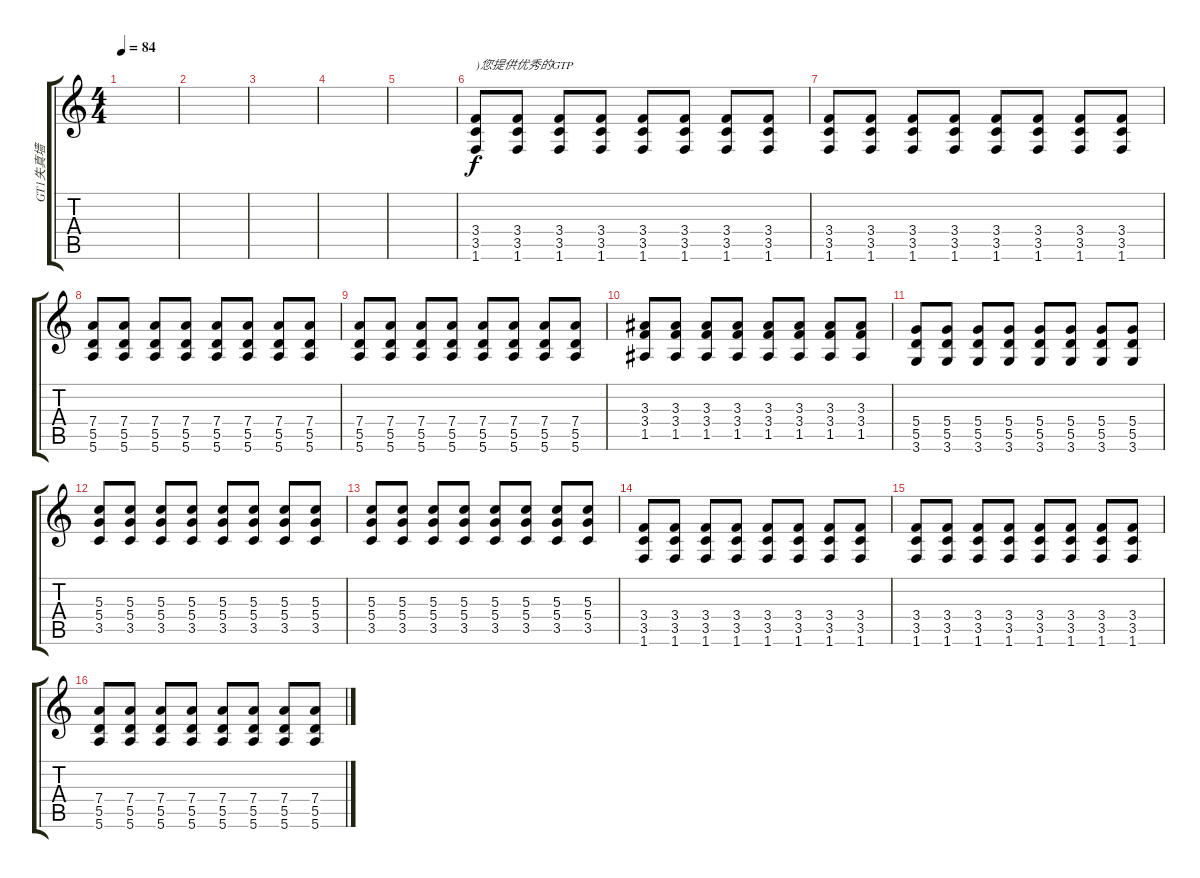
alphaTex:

\track ("GT1失真墙" "GT1失真墙") {instrument distortionguitar}
\staff {score tabs}
\tuning (E4 B3 G3 D3 A2 E2) {hide}
\ts (4 4)
\tempo 84
\clef g2
\ks c
|
|
|
|
|
(3.4 3.5 1.6).8{txt ")您提供优秀的GTP"} (3.4 3.5 1.6).8 (3.4 3.5 1.6).8 (3.4 3.5 1.6).8 (3.4 3.5 1.6).8 (3.4 3.5 1.6).8 (3.4 3.5 1.6).8 (3.4 3.5 1.6).8 |
(3.4 3.5 1.6).8 (3.4 3.5 1.6).8 (3.4 3.5 1.6).8 (3.4 3.5 1.6).8 (3.4 3.5 1.6).8 (3.4 3.5 1.6).8 (3.4 3.5 1.6).8 (3.4 3.5 1.6).8 |
(7.4 5.5 5.6).8 (7.4 5.5 5.6).8 (7.4 5.5 5.6).8 (7.4 5.5 5.6).8 (7.4 5.5 5.6).8 (7.4 5.5 5.6).8 (7.4 5.5 5.6).8 (7.4 5.5 5.6).8 |
(7.4 5.5 5.6).8 (7.4 5.5 5.6).8 (7.4 5.5 5.6).8 (7.4 5.5 5.6).8 (7.4 5.5 5.6).8 (7.4 5.5 5.6).8 (7.4 5.5 5.6).8 (7.4 5.5 5.6).8 |
(3.3 3.4 1.5).8 (3.3 3.4 1.5).8 (3.3 3.4 1.5).8 (3.3 3.4 1.5).8 (3.3 3.4 1.5).8 (3.3 3.4 1.5).8 (3.3 3.4 1.5).8 (3.3 3.4 1.5).8 |
(5.4 5.5 3.6).8 (5.4 5.5 3.6).8 (5.4 5.5 3.6).8 (5.4 5.5 3.6).8 (5.4 5.5 3.6).8 (5.4 5.5 3.6).8 (5.4 5.5 3.6).8 (5.4 5.5 3.6).8 |
(5.3 5.4 3.5).8 (5.3 5.4 3.5).8 (5.3 5.4 3.5).8 (5.3 5.4 3.5).8 (5.3 5.4 3.5).8 (5.3 5.4 3.5).8 (5.3 5.4 3.5).8 (5.3 5.4 3.5).8 |
(5.3 5.4 3.5).8 (5.3 5.4 3.5).8 (5.3 5.4 3.5).8 (5.3 5.4 3.5).8 (5.3 5.4 3.5).8 (5.3 5.4 3.5).8 (5.3 5.4 3.5).8 (5.3 5.4 3.5).8 |
(3.4 3.5 1.6).8 (3.4 3.5 1.6).8 (3.4 3.5 1.6).8 (3.4 3.5 1.6).8 (3.4 3.5 1.6).8 (3.4 3.5 1.6).8 (3.4 3.5 1.6).8 (3.4 3.5 1.6).8 |
(3.4 3.5 1.6).8 (3.4 3.5 1.6).8 (3.4 3.5 1.6).8 (3.4 3.5 1.6).8 (3.4 3.5 1.6).8 (3.4 3.5 1.6).8 (3.4 3.5 1.6).8 (3.4 3.5 1.6).8 |
(7.4 5.5 5.6).8 (7.4 5.5 5.6).8 (7.4 5.5 5.6).8 (7.4 5.5 5.6).8 (7.4 5.5 5.6).8 (7.4 5.5 5.6).8 (7.4 5.5 5.6).8 (7.4 5.5 5.6).8
